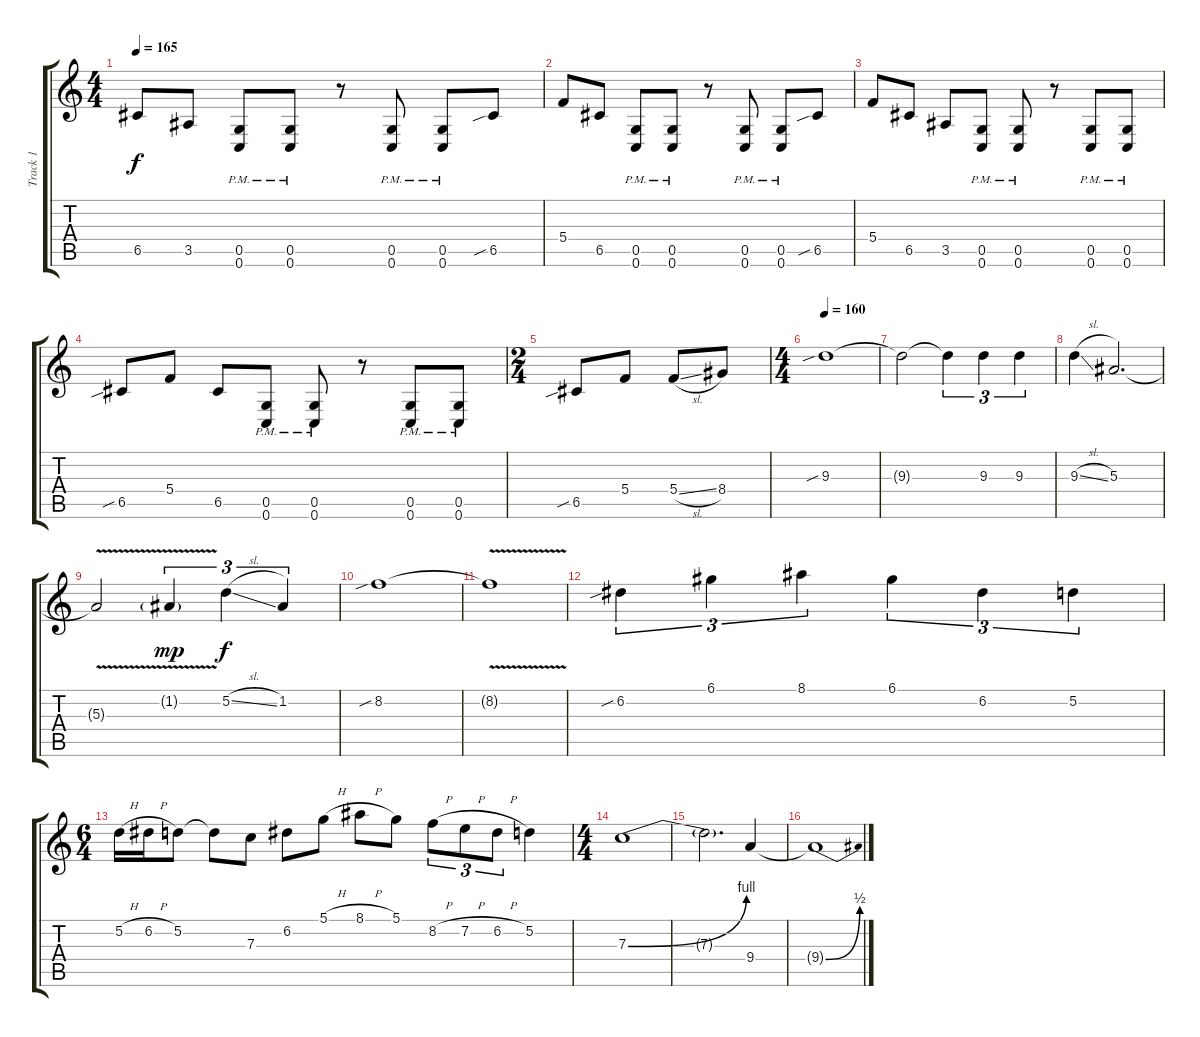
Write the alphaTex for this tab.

\track ("Track 1" "Track 1") {instrument overdrivenguitar}
\staff {score tabs}
\tuning (D4 A3 F3 C3 G2 C2) {hide}
\ts (4 4)
\tempo 165
\clef g2
\ks c
6.5.8{dy f} 3.5.8 (0.5{pm} 0.6{pm}).8 (0.5{pm} 0.6{pm}).8 r.8 (0.5{pm} 0.6{pm}).8 (0.5{pm} 0.6{pm}).8 6.5{sib}.8 |
5.4.8 6.5.8 (0.5{pm} 0.6{pm}).8 (0.5{pm} 0.6{pm}).8 r.8 (0.5{pm} 0.6{pm}).8 (0.5{pm} 0.6{pm}).8 6.5{sib}.8 |
5.4.8 6.5.8 3.5.8 (0.5{pm} 0.6{pm}).8 (0.5{pm} 0.6{pm}).8 r.8 (0.5{pm} 0.6{pm}).8 (0.5{pm} 0.6{pm}).8 |
6.5{sib}.8 5.4.8 6.5.8 (0.5{pm} 0.6{pm}).8 (0.5{pm} 0.6{pm}).8 r.8 (0.5{pm} 0.6{pm}).8 (0.5{pm} 0.6{pm}).8 |
\ts (2 4)
6.5{sib}.8 5.4.8 5.4{sl}.8 8.4.8 |
\ts (4 4)
\tempo 160
9.3{sib}.1 |
9.3{t}.2 9.3{t}.4{tu (3 2)} 9.3.4{tu (3 2)} 9.3.4{tu (3 2)} |
9.3{sl}.4 5.3.2{d} |
5.3{v t}.2 1.2{v g}.4{tu (3 2) dy mp} 5.2{sl}.4{tu (3 2) dy f} 1.2.4{tu (3 2)} |
8.2{sib}.1 |
8.2{v t}.1 |
6.2{sib}.4{tu (3 2)} 6.1.4{tu (3 2)} 8.1.4{tu (3 2)} 6.1.4{tu (3 2)} 6.2.4{tu (3 2)} 5.2.4{tu (3 2)} |
\ts (6 4)
5.2{h}.16 6.2{h}.16 5.2.8 5.2{t}.8 7.3.8 6.2.8 5.1{h}.8 8.1{h}.8 5.1.8 8.2{h}.8{tu (3 2)} 7.2{h}.8{tu (3 2)} 6.2{h}.8{tu (3 2)} 5.2.4 |
\ts (4 4)
7.3{be (bend 0 0 60 4)}.1 |
7.3{t}.2{d} 9.4.4 |
9.4{be (bend 0 0 60 2) t}.1
